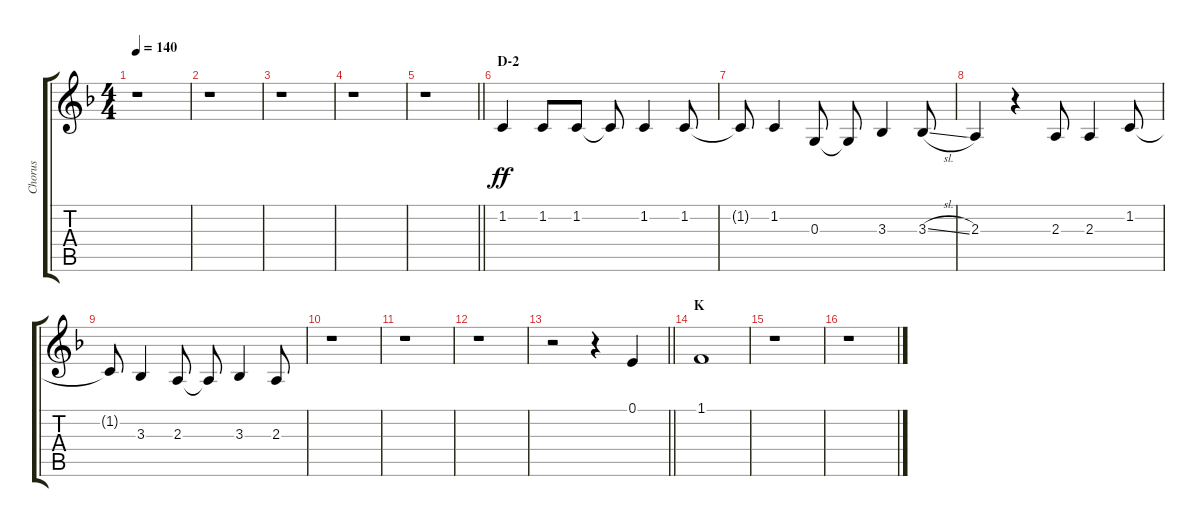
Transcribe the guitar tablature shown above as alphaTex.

\track ("Chorus" "Chorus") {instrument voiceoohs}
\staff {score tabs}
\tuning (E4 B3 G3 D3 A2 E2) {hide}
\ts (4 4)
\tempo 140
\clef g2
\ks f
r.1{dy fff} |
r.1 |
r.1 |
r.1 |
\barLineRight lightlight
r.1 |
\section ("" "D-2")
1.2.4{dy ff} 1.2.8 1.2.8 1.2{t}.8 1.2.4 1.2.8 |
1.2{t}.8 1.2.4 0.3.8 0.3{t}.8 3.3.4 3.3{sl}.8 |
2.3.4 r.4 2.3.8 2.3.4 1.2.8 |
1.2{t}.8 3.3.4 2.3.8 2.3{t}.8 3.3.4 2.3.8 |
r.1 |
r.1 |
r.1 |
\barLineRight lightlight
r.2 r.4 0.1.4 |
\section ("" "K")
1.1.1 |
r.1 |
r.1
